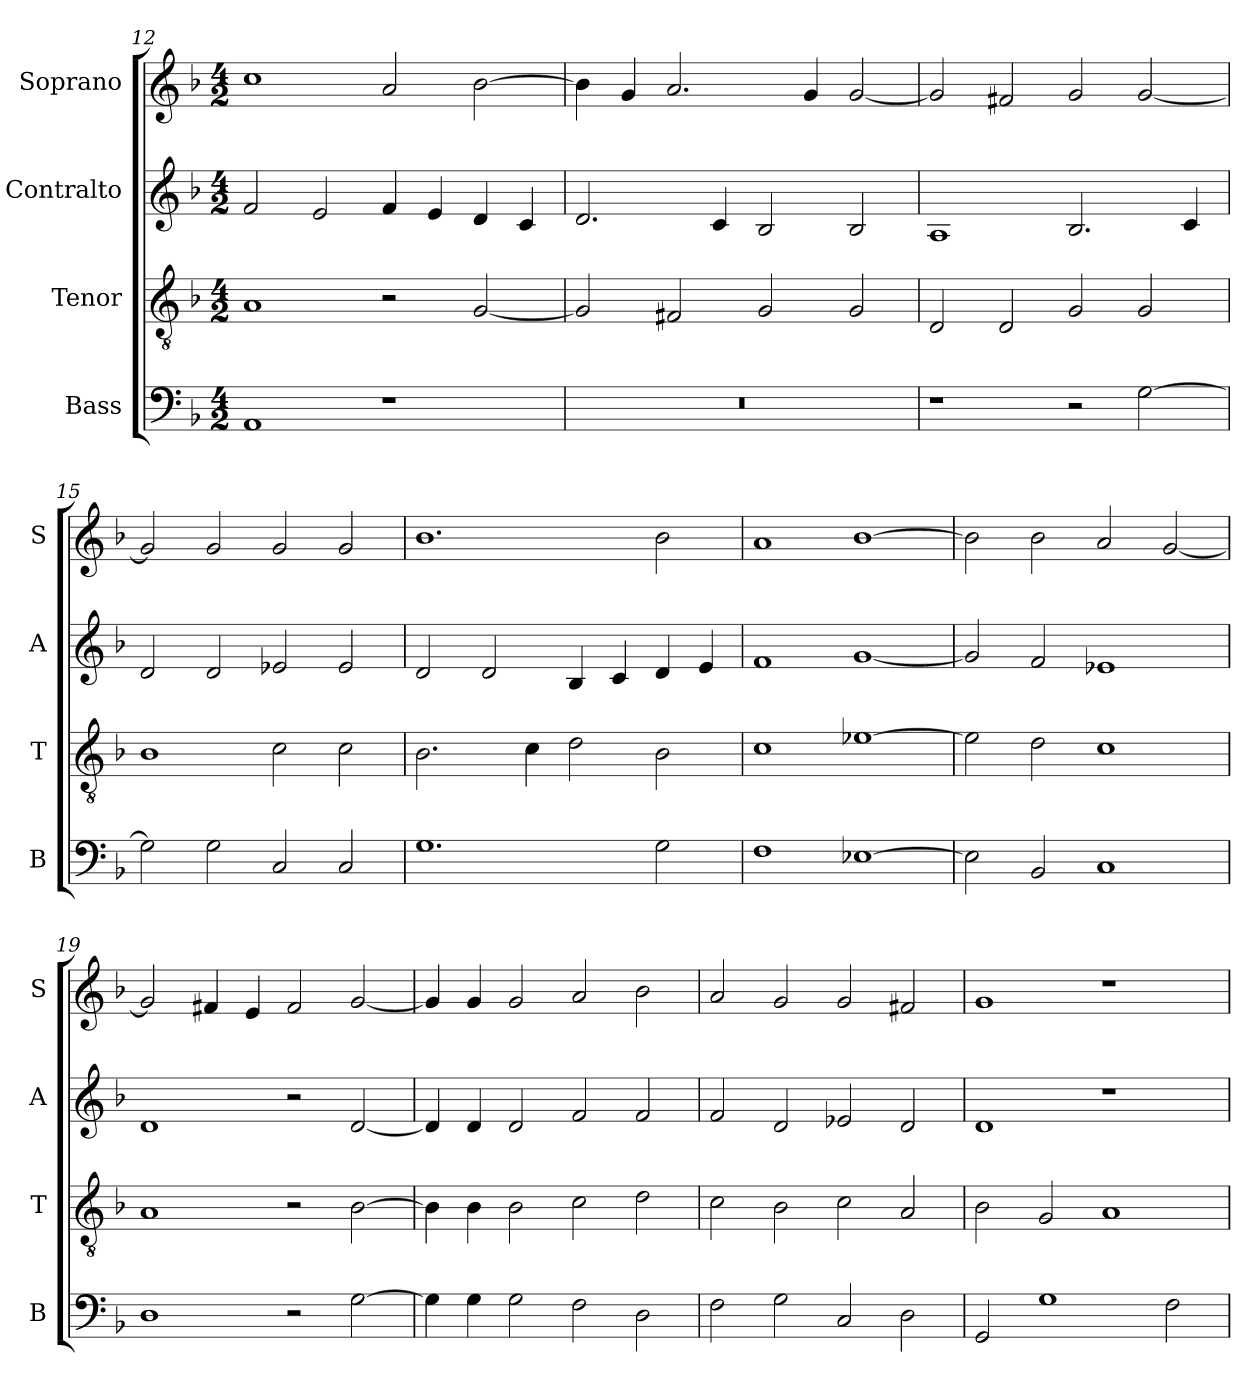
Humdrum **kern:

**kern	**kern	**kern	**kern
*part4	*part3	*part2	*part1
*staff4	*staff3	*staff2	*staff1
*I"Bass	*I"Tenor	*I"Contralto	*I"Soprano
*I'B	*I'T	*I'A	*I'S
*clefF4	*clefGv2	*clefG2	*clefG2
*k[b-]	*k[b-]	*k[b-]	*k[b-]
*G:dor	*G:dor	*G:dor	*G:dor
*M4/2	*M4/2	*M4/2	*M4/2
=12	=12	=12	=12
1AA	1A	2f	1cc
.	.	2e	.
1r	2r	4f	2a
.	.	4e	.
.	[2G	4d	[2b-
.	.	4c	.
=13	=13	=13	=13
0r	2G]	2.d	4b-]
.	.	.	4g
.	2F#X	.	2.a
.	.	4c	.
.	2G	2B-	.
.	.	.	4g
.	2G	2B-	[2g
=14	=14	=14	=14
1r	2D	1A	2g]
.	2D	.	2f#X
2r	2G	2.B-	2g
[2G	2G	.	[2g
.	.	4c	.
=15	=15	=15	=15
2G]	1B-	2d	2g]
2G	.	2d	2g
2C	2c	2e-X	2g
2C	2c	2e-	2g
=16	=16	=16	=16
1.G	2.B-	2d	1.b-
.	.	2d	.
.	4c	.	.
.	2d	4B-	.
.	.	4c	.
2G	2B-	4d	2b-
.	.	4e	.
=17	=17	=17	=17
1F	1c	1f	1a
[1E-X	[1e-X	[1g	[1b-
=18	=18	=18	=18
2E-]	2e-]	2g]	2b-]
2BB-	2d	2f	2b-
1C	1c	1e-X	2a
.	.	.	[2g
=19	=19	=19	=19
1D	1A	1d	2g]
.	.	.	4f#X
.	.	.	4e
2r	2r	2r	2f#
[2G	[2B-	[2d	[2g
=20	=20	=20	=20
4G]	4B-]	4d]	4g]
4G	4B-	4d	4g
2G	2B-	2d	2g
2F	2c	2f	2a
2D	2d	2f	2b-
=21	=21	=21	=21
2F	2c	2f	2a
2G	2B-	2d	2g
2C	2c	2e-X	2g
2D	2A	2d	2f#X
=22	=22	=22	=22
2GG	2B-	1d	1g
1G	2G	.	.
.	1A	1r	1r
2F	.	.	.
=	=	=	=
*-	*-	*-	*-
